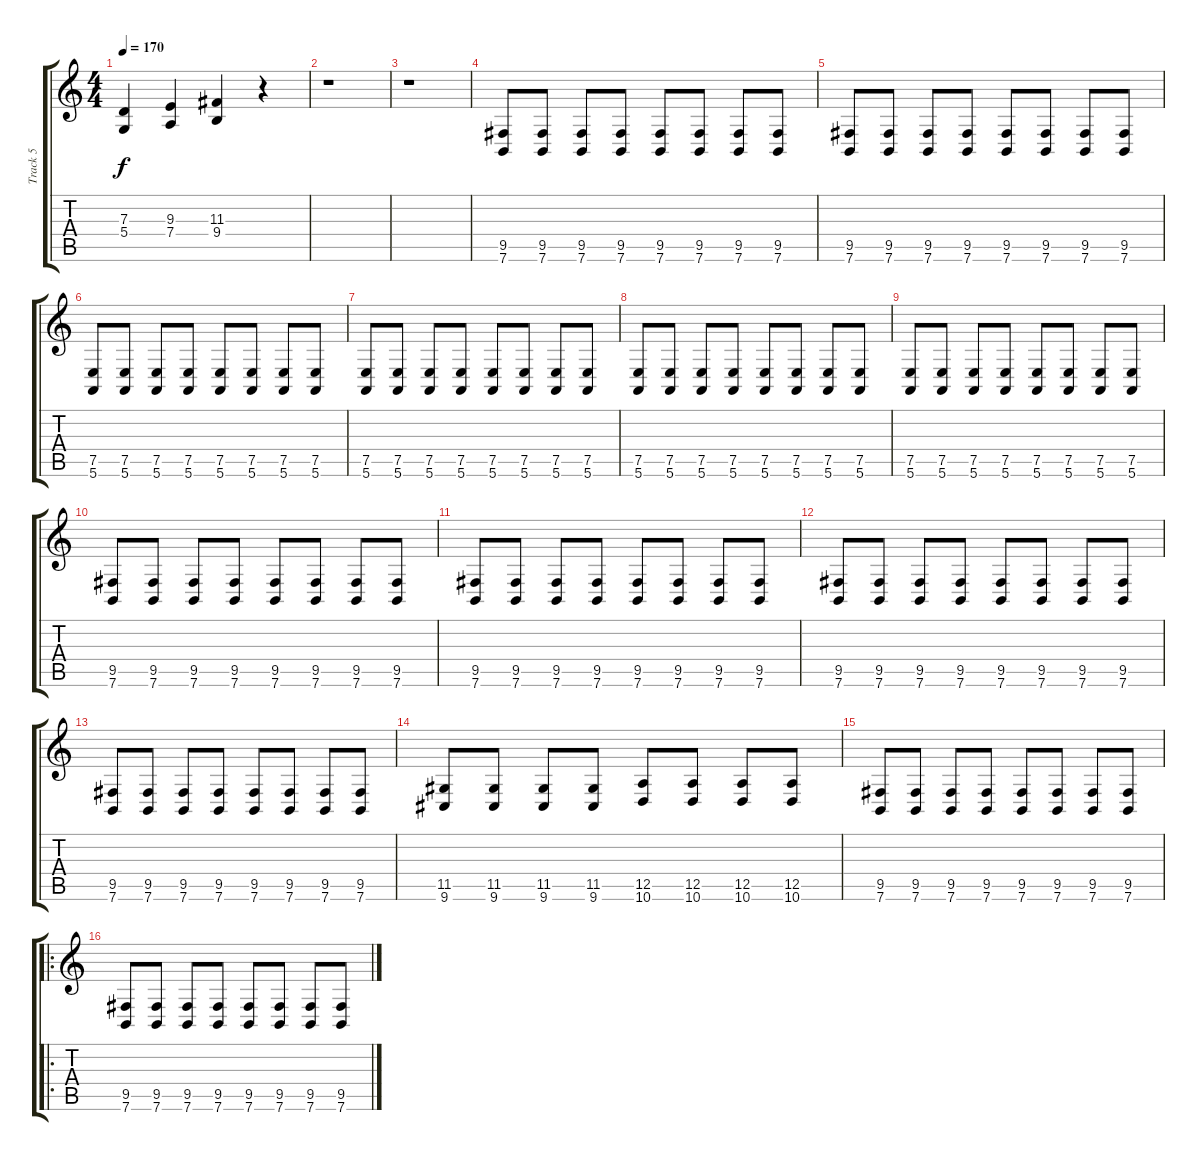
\track ("Track 5" "Track 5") {instrument violin}
\staff {score tabs}
\tuning (E4 B3 G3 D3 A2 E2) {hide}
\ts (4 4)
\tempo 170
\clef g2
\ks c
(7.3 5.4).4{dy f} (9.3 7.4).4 (11.3 9.4).4 r.4 |
r.1 |
r.1 |
(9.5 7.6).8{instrument cello} (9.5 7.6).8 (9.5 7.6).8 (9.5 7.6).8 (9.5 7.6).8 (9.5 7.6).8 (9.5 7.6).8 (9.5 7.6).8 |
(9.5 7.6).8 (9.5 7.6).8 (9.5 7.6).8 (9.5 7.6).8 (9.5 7.6).8 (9.5 7.6).8 (9.5 7.6).8 (9.5 7.6).8 |
(7.5 5.6).8 (7.5 5.6).8 (7.5 5.6).8 (7.5 5.6).8 (7.5 5.6).8 (7.5 5.6).8 (7.5 5.6).8 (7.5 5.6).8 |
(7.5 5.6).8 (7.5 5.6).8 (7.5 5.6).8 (7.5 5.6).8 (7.5 5.6).8 (7.5 5.6).8 (7.5 5.6).8 (7.5 5.6).8 |
(7.5 5.6).8 (7.5 5.6).8 (7.5 5.6).8 (7.5 5.6).8 (7.5 5.6).8 (7.5 5.6).8 (7.5 5.6).8 (7.5 5.6).8 |
(7.5 5.6).8 (7.5 5.6).8 (7.5 5.6).8 (7.5 5.6).8 (7.5 5.6).8 (7.5 5.6).8 (7.5 5.6).8 (7.5 5.6).8 |
(9.5 7.6).8 (9.5 7.6).8 (9.5 7.6).8 (9.5 7.6).8 (9.5 7.6).8 (9.5 7.6).8 (9.5 7.6).8 (9.5 7.6).8 |
(9.5 7.6).8 (9.5 7.6).8 (9.5 7.6).8 (9.5 7.6).8 (9.5 7.6).8 (9.5 7.6).8 (9.5 7.6).8 (9.5 7.6).8 |
(9.5 7.6).8 (9.5 7.6).8 (9.5 7.6).8 (9.5 7.6).8 (9.5 7.6).8 (9.5 7.6).8 (9.5 7.6).8 (9.5 7.6).8 |
(9.5 7.6).8 (9.5 7.6).8 (9.5 7.6).8 (9.5 7.6).8 (9.5 7.6).8 (9.5 7.6).8 (9.5 7.6).8 (9.5 7.6).8 |
(11.5 9.6).8 (11.5 9.6).8 (11.5 9.6).8 (11.5 9.6).8 (12.5 10.6).8 (12.5 10.6).8 (12.5 10.6).8 (12.5 10.6).8 |
(9.5 7.6).8 (9.5 7.6).8 (9.5 7.6).8 (9.5 7.6).8 (9.5 7.6).8 (9.5 7.6).8 (9.5 7.6).8 (9.5 7.6).8 |
\ro
(9.5 7.6).8 (9.5 7.6).8 (9.5 7.6).8 (9.5 7.6).8 (9.5 7.6).8 (9.5 7.6).8 (9.5 7.6).8 (9.5 7.6).8
